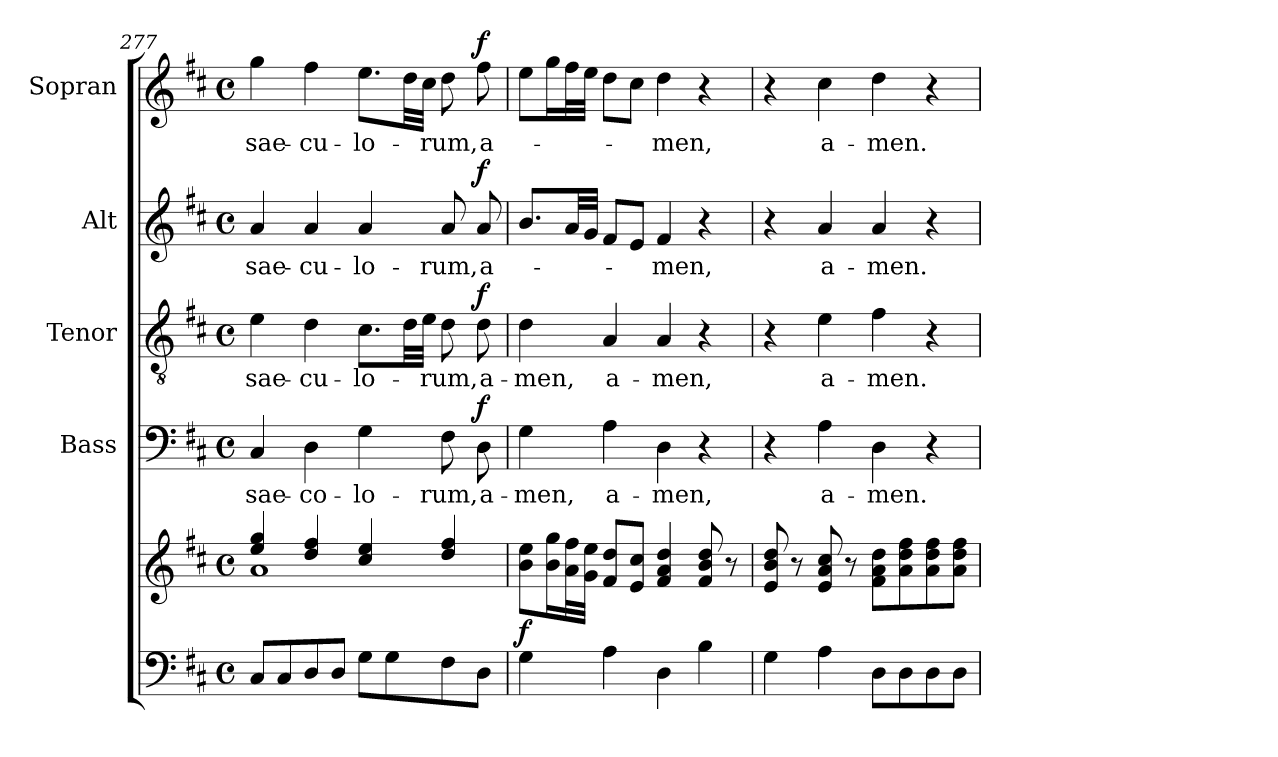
**kern	**kern	**dynam	**kern	**text	**dynam	**kern	**text	**dynam	**kern	**text	**dynam	**kern	**text	**dynam
*part5	*part5	*part5	*part4	*part4	*part4	*part3	*part3	*part3	*part2	*part2	*part2	*part1	*part1	*part1
*staff6	*staff5	*staff5/6	*staff4	*staff4	*staff4	*staff3	*staff3	*staff3	*staff2	*staff2	*staff2	*staff1	*staff1	*staff1
*	*	*	*I"Bass	*	*	*I"Tenor	*	*	*I"Alt	*	*	*I"Sopran	*	*
*	*	*	*I'B.	*	*	*I'T.	*	*	*I'A.	*	*	*I'S.	*	*
!!LO:LB:g=z
*clefF4	*clefG2	*	*clefF4	*	*	*clefGv2	*	*	*clefG2	*	*	*clefG2	*	*
*k[f#c#]	*k[f#c#]	*	*k[f#c#]	*	*	*k[f#c#]	*	*	*k[f#c#]	*	*	*k[f#c#]	*	*
*D:	*D:	*	*D:	*	*	*D:	*	*	*D:	*	*	*D:	*	*
*M4/4	*M4/4	*	*M4/4	*	*	*M4/4	*	*	*M4/4	*	*	*M4/4	*	*
*met(c)	*met(c)	*	*met(c)	*	*	*met(c)	*	*	*met(c)	*	*	*met(c)	*	*
=277	=277	=277	=277	=277	=277	=277	=277	=277	=277	=277	=277	=277	=277	=277
*	*^	*	*	*	*	*	*	*	*	*	*	*	*	*
!	!	!	!	!	!LO:LY:b	!	!	!LO:LY:b	!	!	!LO:LY:b	!	!	!LO:LY:b	!
8C#/L	4ee/ 4gg/	1a	.	4C#/	sae-	.	4e\	sae-	.	4a/	sae-	.	4gg\	sae-	.
8C#/	.	.	.	.	.	.	.	.	.	.	.	.	.	.	.
!	!	!	!	!	!LO:LY:b	!	!	!LO:LY:b	!	!	!LO:LY:b	!	!	!LO:LY:b	!
8D/	4dd/ 4ff#/	.	.	4D\	-co-	.	4d\	-cu-	.	4a/	-cu-	.	4ff#\	-cu-	.
8D/J	.	.	.	.	.	.	.	.	.	.	.	.	.	.	.
!	!	!	!	!	!LO:LY:b	!	!	!LO:LY:b	!	!	!LO:LY:b	!	!	!LO:LY:b	!
8G\L	4cc#/ 4ee/	.	.	4G\	-lo-	.	8.c#\L	-lo-	.	4a/	-lo-	.	8.ee\L	-lo-	.
8G\	.	.	.	.	.	.	.	.	.	.	.	.	.	.	.
.	.	.	.	.	.	.	32d\LL	.	.	.	.	.	32dd\LL	.	.
.	.	.	.	.	.	.	32e\JJJ	.	.	.	.	.	32cc#\JJJ	.	.
!	!	!	!	!	!LO:LY:b	!	!	!LO:LY:b	!	!	!LO:LY:b	!	!	!LO:LY:b	!
8F#\	4dd/ 4ff#/	.	.	8F#\	-rum,	.	8d\	-rum,	.	8a/	-rum,	.	8dd\	-rum,	.
!	!	!	!	!	!LO:LY:b	!LO:DY:a	!	!LO:LY:b	!LO:DY:a	!	!LO:LY:b	!LO:DY:a	!	!LO:LY:b	!LO:DY:a
8D\J	.	.	.	8D\	a-	f	8d\	a-	f	8a/	a-	f	8ff#\	a-	f
*	*v	*v	*	*	*	*	*	*	*	*	*	*	*	*	*
=278	=278	=278	=278	=278	=278	=278	=278	=278	=278	=278	=278	=278	=278	=278
!	!	!LO:DY:b	!	!LO:LY:b	!	!	!LO:LY:b	!	!	!	!	!	!	!
4G\	8b\ 8ee\L	f	4G\	-men,	.	4d\	-men,	.	8.b/L	.	.	8ee\L	.	.
.	16b\ 16gg\L	.	.	.	.	.	.	.	.	.	.	16gg\L	.	.
.	32a\ 32ff#\L	.	.	.	.	.	.	.	32a/LL	.	.	32ff#\L	.	.
.	32g\ 32ee\JJJ	.	.	.	.	.	.	.	32g/JJJ	.	.	32ee\JJJ	.	.
!	!	!	!	!LO:LY:b	!	!	!LO:LY:b	!	!	!	!	!	!	!
4A\	8f#/ 8dd/L	.	4A\	a-	.	4A/	a-	.	8f#/L	.	.	8dd\L	.	.
.	8e/ 8cc#/J	.	.	.	.	.	.	.	8e/J	.	.	8cc#\J	.	.
!	!	!	!	!LO:LY:b	!	!	!LO:LY:b	!	!	!LO:LY:b	!	!	!LO:LY:b	!
4D\	4f#/ 4a/ 4dd/	.	4D\	-men,	.	4A/	-men,	.	4f#/	-men,	.	4dd\	-men,	.
4B\	8f#/ 8b/ 8dd/	.	4r	.	.	4r	.	.	4r	.	.	4r	.	.
.	8r	.	.	.	.	.	.	.	.	.	.	.	.	.
=279	=279	=279	=279	=279	=279	=279	=279	=279	=279	=279	=279	=279	=279	=279
4G\	8e/ 8b/ 8dd/	.	4r	.	.	4r	.	.	4r	.	.	4r	.	.
.	8r	.	.	.	.	.	.	.	.	.	.	.	.	.
!	!	!	!	!LO:LY:b	!	!	!LO:LY:b	!	!	!LO:LY:b	!	!	!LO:LY:b	!
4A\	8e/ 8a/ 8cc#/	.	4A\	a-	.	4e\	a-	.	4a/	a-	.	4cc#\	a-	.
.	8r	.	.	.	.	.	.	.	.	.	.	.	.	.
!	!	!	!	!LO:LY:b	!	!	!LO:LY:b	!	!	!LO:LY:b	!	!	!LO:LY:b	!
8D\L	8f#\ 8a\ 8dd\L	.	4D\	-men.	.	4f#\	-men.	.	4a/	-men.	.	4dd\	-men.	.
8D\	8a\ 8dd\ 8ff#\	.	.	.	.	.	.	.	.	.	.	.	.	.
8D\	8a\ 8dd\ 8ff#\	.	4r	.	.	4r	.	.	4r	.	.	4r	.	.
8D\J	8a\ 8dd\ 8ff#\J	.	.	.	.	.	.	.	.	.	.	.	.	.
=	=	=	=	=	=	=	=	=	=	=	=	=	=	=
*-	*-	*-	*-	*-	*-	*-	*-	*-	*-	*-	*-	*-	*-	*-
